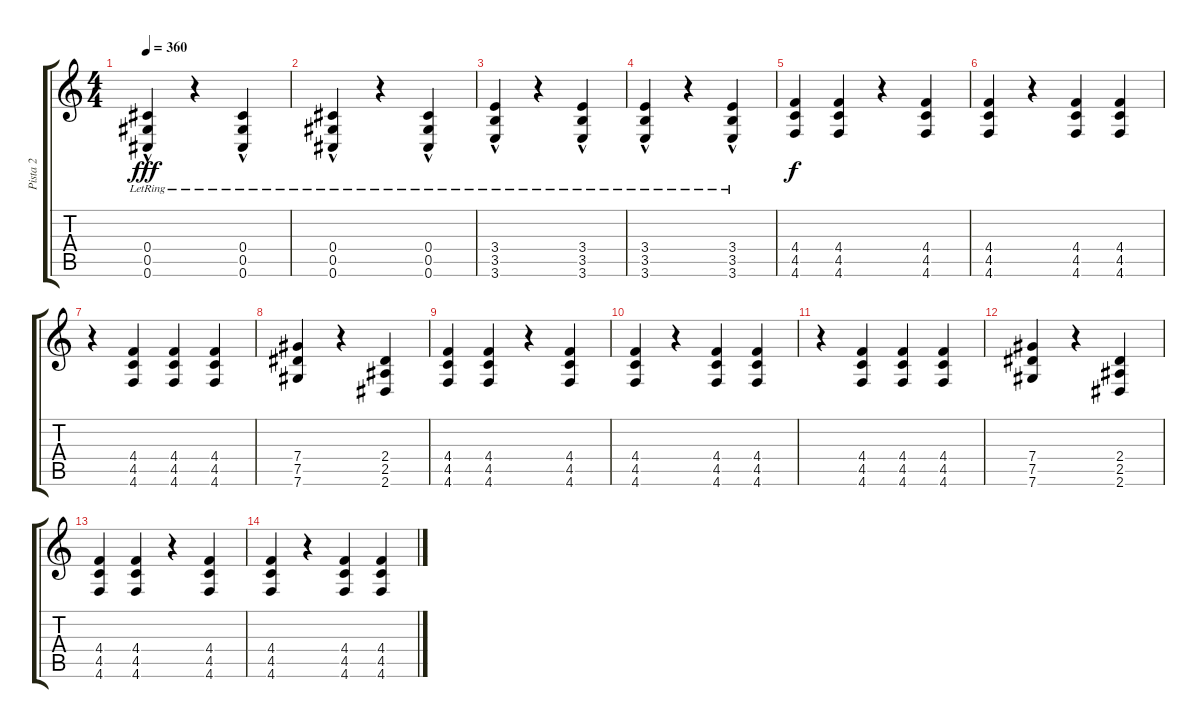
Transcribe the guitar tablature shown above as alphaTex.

\track ("Pista 2" "Pista 2") {instrument overdrivenguitar}
\staff {score tabs}
\tuning (Eb4 Bb3 Gb3 Db3 Ab2 Db2) {hide}
\ts (4 4)
\tempo 360
\clef g2
\ks c
(0.4{hac lr} 0.5{hac lr} 0.6{hac lr}).4{dy fff} r.4 (0.4{hac lr} 0.5{hac lr} 0.6{hac lr}).4 |
(0.4{hac lr} 0.5{hac lr} 0.6{hac lr}).4 r.4 (0.4{hac lr} 0.5{hac lr} 0.6{hac lr}).4 |
(3.4{hac lr} 3.5{hac lr} 3.6{hac lr}).4 r.4 (3.4{hac lr} 3.5{hac lr} 3.6{hac lr}).4 |
(3.4{hac lr} 3.5{hac lr} 3.6{hac lr}).4 r.4 (3.4{hac lr} 3.5{hac lr} 3.6{hac lr}).4 |
(4.4 4.5 4.6).4{dy f} (4.4 4.5 4.6).4 r.4 (4.4 4.5 4.6).4 |
(4.4 4.5 4.6).4 r.4 (4.4 4.5 4.6).4 (4.4 4.5 4.6).4 |
r.4 (4.4 4.5 4.6).4 (4.4 4.5 4.6).4 (4.4 4.5 4.6).4 |
(7.4 7.5 7.6).4 r.4 (2.4 2.5 2.6).4 |
(4.4 4.5 4.6).4 (4.4 4.5 4.6).4 r.4 (4.4 4.5 4.6).4 |
(4.4 4.5 4.6).4 r.4 (4.4 4.5 4.6).4 (4.4 4.5 4.6).4 |
r.4 (4.4 4.5 4.6).4 (4.4 4.5 4.6).4 (4.4 4.5 4.6).4 |
(7.4 7.5 7.6).4 r.4 (2.4 2.5 2.6).4 |
(4.4 4.5 4.6).4 (4.4 4.5 4.6).4 r.4 (4.4 4.5 4.6).4 |
(4.4 4.5 4.6).4 r.4 (4.4 4.5 4.6).4 (4.4 4.5 4.6).4
